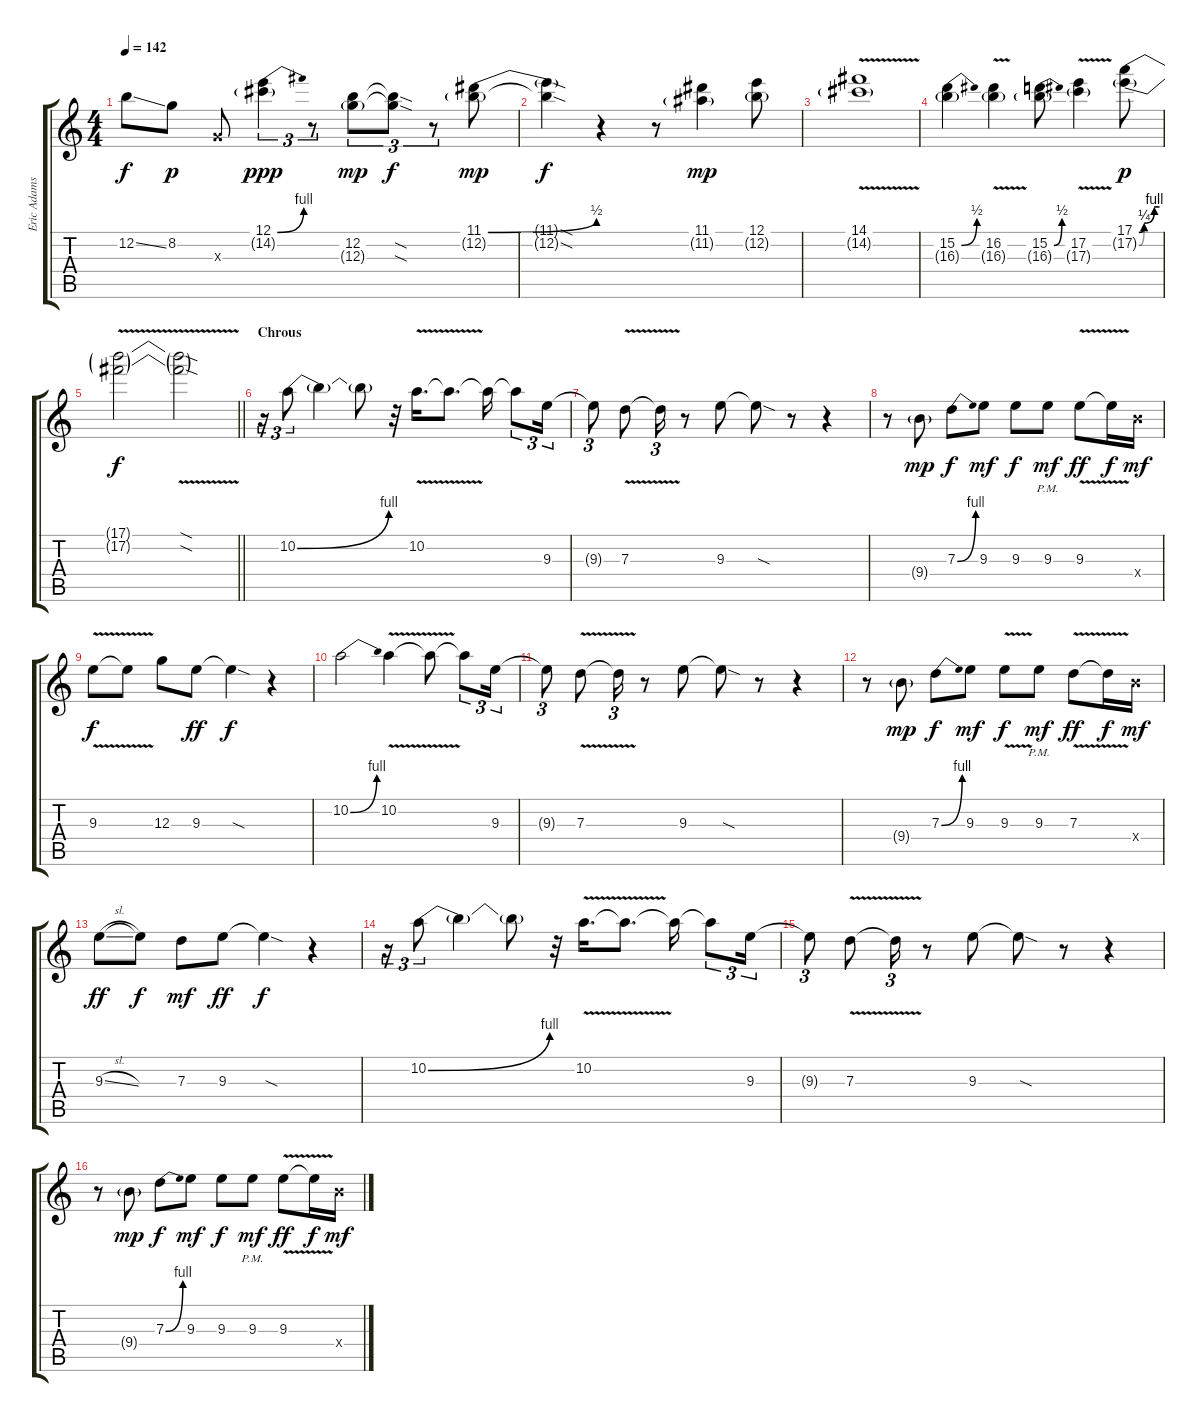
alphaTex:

\track ("Eric Adams" "Eric Adams") {instrument overdrivenguitar}
\staff {score tabs}
\tuning (E4 B3 G3 D3 A2 E2) {hide}
\ts (4 4)
\tempo 142
\clef g2
\ks c
12.2{ss}.8{dy f} 8.2.8{dy p} 0.3{x}.8 (12.1{be (bend 0 0 60 4)} 14.2{g}).4{tu (3 2) dy ppp} r.8{tu (3 2)} (12.2 12.3{g}).8{tu (3 2) dy mp} (12.2{sod t} 12.3{sod t}).8{tu (3 2) dy f} r.8{tu (3 2)} (11.1{be (bend 0 0 60 2)} 12.2{g}).8{dy mp} |
(11.1{sod t} 12.2{sod t}).4{dy f} r.4 r.8 (11.1 11.2{g}).4{dy mp} (12.1 12.2{g}).8 |
(14.1{v} 14.2{g}).1 |
(15.2{be (bend 0 0 60 2)} 16.3{g}).4 (16.2{v} 16.3{g}).4 (15.2{be (bend 0 0 60 2)} 16.3{g}).8 (17.2{v} 17.3{g}).4 (17.1{be (custom 0 0 15 1 45 4 60 4)} 17.2{be (custom 0 0 15 1 45 4 60 4) g}).8{dy p} |
\barLineRight lightlight
(17.1{v t} 17.2{v t}).2{dy f} (17.1{sod t} 17.2{sod t}).2 |
\section ("" "Chrous")
r.16{tu (3 2)} 10.2{be (bend 0 0 60 4)}.8{tu (3 2)} 10.2{t}.4 10.2{t}.8 r.32 10.2{v}.16{d} 10.2{t}.8{d} 10.2{t}.16 10.2{t}.8{tu (3 2)} 9.3.16{tu (3 2)} |
9.3{t}.8{tu (3 2)} 7.3{v}.8 7.3{t}.16{tu (3 2)} r.8 9.3.8 9.3{sod t}.8 r.8 r.4 |
r.8 9.4{g}.8{dy mp} 7.3{be (bend 0 0 60 4)}.8{dy f} 9.3.8{dy mf} 9.3.8{dy f} 9.3{pm}.8{dy mf} 9.3{v}.8{dy ff} 9.3{t}.16{dy f} 9.4{x}.16{dy mf} |
9.3{v}.8{dy f} 9.3{t}.8 12.3.8 9.3.8{dy ff} 9.3{sod t}.4{dy f} r.4 |
10.2{be (bend 0 0 60 4)}.2 10.2{v}.4 10.2{t}.8 10.2{t}.8{tu (3 2)} 9.3.16{tu (3 2)} |
9.3{t}.8{tu (3 2)} 7.3{v}.8 7.3{t}.16{tu (3 2)} r.8 9.3.8 9.3{sod t}.8 r.8 r.4 |
r.8 9.4{g}.8{dy mp} 7.3{be (bend 0 0 60 4)}.8{dy f} 9.3.8{dy mf} 9.3{v}.8{dy f} 9.3{pm}.8{dy mf} 7.3{v}.8{dy ff} 7.3{t}.16{dy f} 9.4{x}.16{dy mf} |
9.3{sl}.8{dy ff} 9.3{t}.8{dy f} 7.3.8{dy mf} 9.3.8{dy ff} 9.3{sod t}.4{dy f} r.4 |
r.16{tu (3 2)} 10.2{be (bend 0 0 60 4)}.8{tu (3 2)} 10.2{t}.4 10.2{t}.8 r.32 10.2{v}.16{d} 10.2{t}.8{d} 10.2{t}.16 10.2{t}.8{tu (3 2)} 9.3.16{tu (3 2)} |
9.3{t}.8{tu (3 2)} 7.3{v}.8 7.3{t}.16{tu (3 2)} r.8 9.3.8 9.3{sod t}.8 r.8 r.4 |
r.8 9.4{g}.8{dy mp} 7.3{be (bend 0 0 60 4)}.8{dy f} 9.3.8{dy mf} 9.3.8{dy f} 9.3{pm}.8{dy mf} 9.3{v}.8{dy ff} 9.3{t}.16{dy f} 9.4{x}.16{dy mf}
